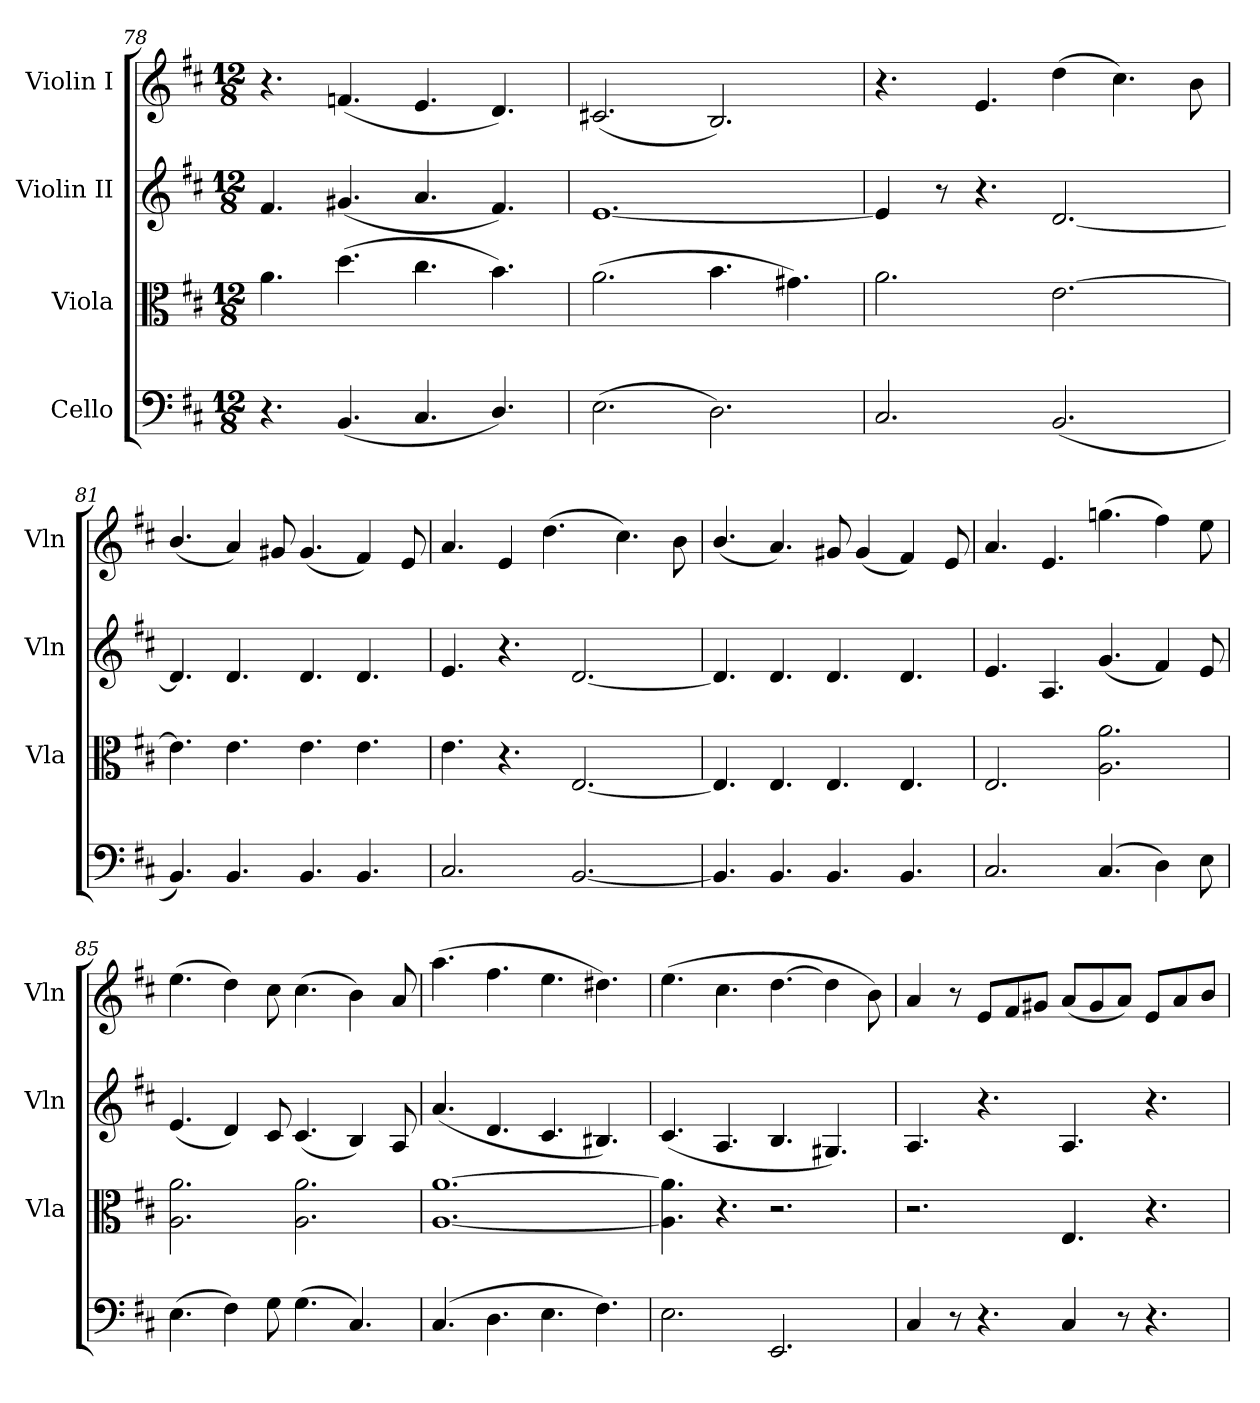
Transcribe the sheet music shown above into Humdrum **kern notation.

**kern	**kern	**kern	**kern
*part4	*part3	*part2	*part1
*staff4	*staff3	*staff2	*staff1
*I"Cello	*I"Viola	*I"Violin II	*I"Violin I
*	*I'Vla	*I'Vln	*I'Vln
*clefF4	*clefC3	*clefG2	*clefG2
*k[f#c#]	*k[f#c#]	*k[f#c#]	*k[f#c#]
*M12/8	*M12/8	*M12/8	*M12/8
=78	=78	=78	=78
4.r	4.a\	4.f#/	4.r
(<4.BB/	(>4.dd\	(<4.g#X/	(<4.fn/
4.C#/	4.cc#\	4.a/	4.e/
4.D/)	4.b\)	4.f#/)	4.d/)
=79	=79	=79	=79
(>2.E\	(>2.a\	[1.e	(<2.c#X/
2.D\)	4.b\	.	2.B/)
.	4.g#X\)	.	.
=80	=80	=80	=80
2.C#/	2.a\	4e/]	4.r
.	.	8r	.
.	.	4.r	4.e/
(<2.BB/	[2.e\	[2.d/	(>4dd\
.	.	.	4.cc#\)
.	.	.	8b\
=81	=81	=81	=81
4.BB/)	4.e\]	4.d/]	(<4.b/
4.BB/	4.e\	4.d/	4a/)
.	.	.	8g#X/
4.BB/	4.e\	4.d/	(<4.g#/
4.BB/	4.e\	4.d/	4f#/)
.	.	.	8e/
=82	=82	=82	=82
2.C#/	4.e\	4.e/	4.a/
.	4.r	4.r	4e/
.	.	.	(>4.dd\
[2.BB/	[2.E/	[2.d/	.
.	.	.	4.cc#\)
.	.	.	8b\
=83	=83	=83	=83
4.BB/]	4.E/]	4.d/]	(<4.b/
4.BB/	4.E/	4.d/	4.a/)
4.BB/	4.E/	4.d/	8g#X/
.	.	.	(<4g#/
4.BB/	4.E/	4.d/	4f#/)
.	.	.	8e/
!!LO:LB:g=z
=84	=84	=84	=84
2.C#/	2.E/	4.e/	4.a/
.	.	4.A/	4.e/
(>4.C#/	2.A\ 2.a\	(<4.g/	(>4.ggn\
4D\)	.	4f#/)	4ff#\)
8E\	.	8e/	8ee\
=85	=85	=85	=85
(>4.E\	2.A\ 2.a\	(<4.e/	(>4.ee\
4F#\)	.	4d/)	4dd\)
8G\	.	8c#/	8cc#\
(>4.G\	2.A\ 2.a\	(<4.c#/	(>4.cc#\
4.C#/)	.	4B/)	4b\)
.	.	8A/	8a/
=86	=86	=86	=86
(>4.C#/	[1.A [1.a	(<4.a/	(>4.aa\
4.D\	.	4.d/	4.ff#\
4.E\	.	4.c#/	4.ee\
4.F#\)	.	4.B#X/)	4.dd#X\)
=87	=87	=87	=87
2.E\	4.A\] 4.a\]	(<4.c#/	(>4.ee\
.	4.r	4.A/	4.cc#\
2.EE/	2.r	4.B/	[4.dd\
.	.	4.G#X/)	4dd\]
.	.	.	8b\)
=88	=88	=88	=88
4C#/	2.r	4.A/	4a/
8r	.	.	8r
4.r	.	4.r	8e/L
.	.	.	8f#/
.	.	.	8g#X/J
4C#/	4.E/	4.A/	(<8a/L
.	.	.	8g#/
8r	.	.	8a/J)
4.r	4.r	4.r	8e/L
.	.	.	8a/
.	.	.	8b/J
=	=	=	=
*-	*-	*-	*-
